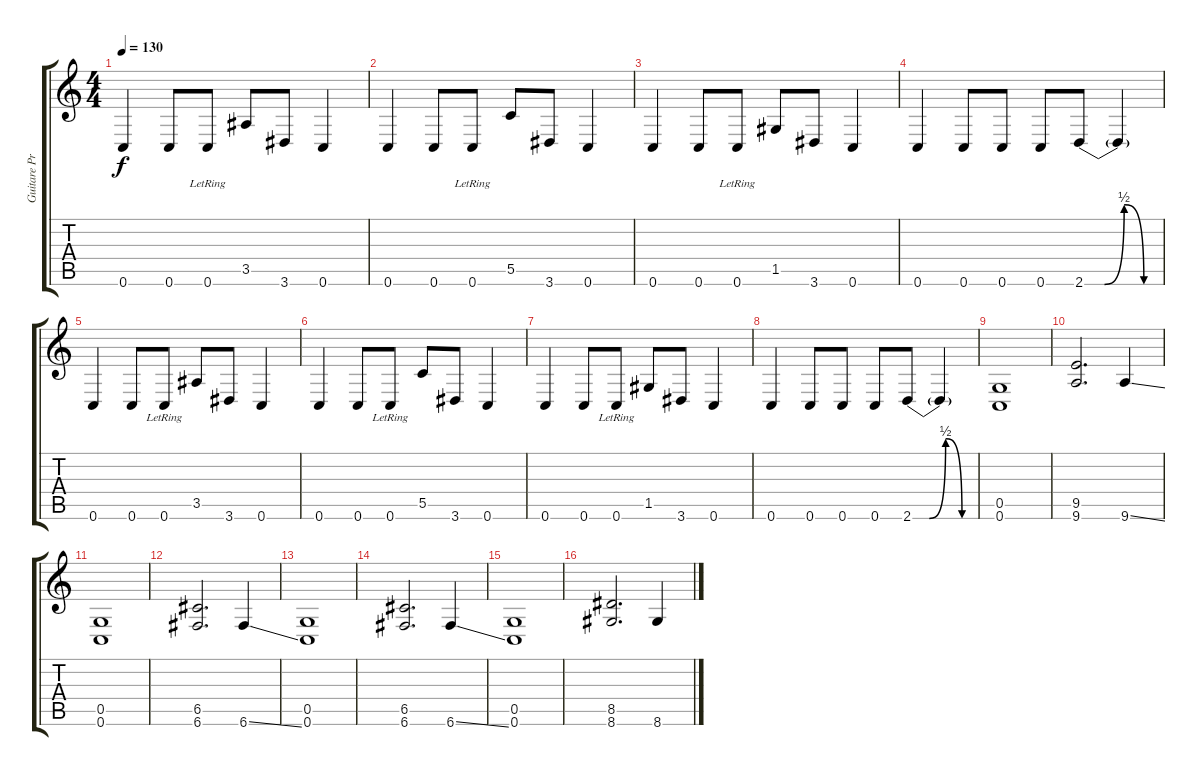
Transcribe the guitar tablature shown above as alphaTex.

\track ("Guitare Principale" "Guitare Pr") {instrument distortionguitar}
\staff {score tabs}
\tuning (D4 A3 F3 C3 G2 C2) {hide}
\ts (4 4)
\tempo 130
\clef g2
\ks c
0.6.4{dy f} 0.6.8 0.6{lr}.8 3.5.8 3.6.8 0.6.4 |
0.6.4 0.6.8 0.6{lr}.8 5.5.8 3.6.8 0.6.4 |
0.6.4 0.6.8 0.6{lr}.8 1.5.8 3.6.8 0.6.4 |
0.6.4 0.6.8 0.6.8 0.6.8 2.6{be (custom 0 0 15 0 30 2 45 0 60 0)}.8 2.6{t}.4 |
0.6.4 0.6.8 0.6{lr}.8 3.5.8 3.6.8 0.6.4 |
0.6.4 0.6.8 0.6{lr}.8 5.5.8 3.6.8 0.6.4 |
0.6.4 0.6.8 0.6{lr}.8 1.5.8 3.6.8 0.6.4 |
0.6.4 0.6.8 0.6.8 0.6.8 2.6{be (custom 0 0 15 0 30 2 45 0 60 0)}.8 2.6{t}.4 |
(0.5 0.6).1 |
(9.5 9.6).2{d} 9.6{ss}.4 |
(0.5 0.6).1 |
(6.5 6.6).2{d} 6.6{ss}.4 |
(0.5 0.6).1 |
(6.5 6.6).2{d} 6.6{ss}.4 |
(0.5 0.6).1 |
(8.5 8.6).2{d} 8.6{ss}.4
